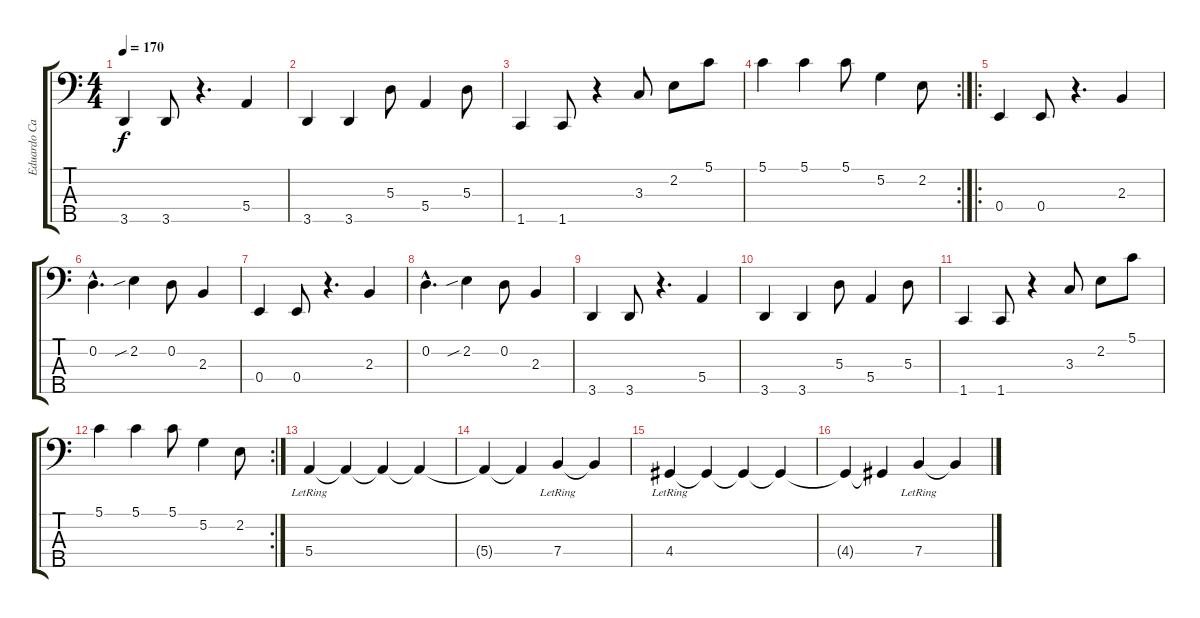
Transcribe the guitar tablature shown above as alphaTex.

\track ("Eduardo Caces (bajo)" "Eduardo Ca") {instrument electricbassfinger}
\staff {score tabs}
\tuning (G2 D2 A1 E1 B0) {hide}
\ts (4 4)
\tempo 170
\clef f4
\ks c
3.5.4{dy f} 3.5.8 r.4{d} 5.4.4 |
3.5.4 3.5.4 5.3.8 5.4.4 5.3.8 |
1.5.4 1.5.8 r.4 3.3.8 2.2.8 5.1.8 |
\rc 2
5.1.4 5.1.4 5.1.8 5.2.4 2.2.8 |
\ro
0.4.4 0.4.8 r.4{d} 2.3.4 |
0.2{hac}.4{d} 2.2{sib}.4 0.2.8 2.3.4 |
0.4.4 0.4.8 r.4{d} 2.3.4 |
0.2{hac}.4{d} 2.2{sib}.4 0.2.8 2.3.4 |
3.5.4 3.5.8 r.4{d} 5.4.4 |
3.5.4 3.5.4 5.3.8 5.4.4 5.3.8 |
1.5.4 1.5.8 r.4 3.3.8 2.2.8 5.1.8 |
\rc 2
5.1.4 5.1.4 5.1.8 5.2.4 2.2.8 |
5.4{lr}.4 5.4{t}.4 5.4{t}.4 5.4{t}.4 |
5.4{t}.4 5.4{t}.4 7.4{lr}.4 7.4{t}.4 |
4.4{lr}.4 4.4{t}.4 4.4{t}.4 4.4{t}.4 |
4.4{t}.4 4.4{t}.4 7.4{lr}.4 7.4{t}.4
